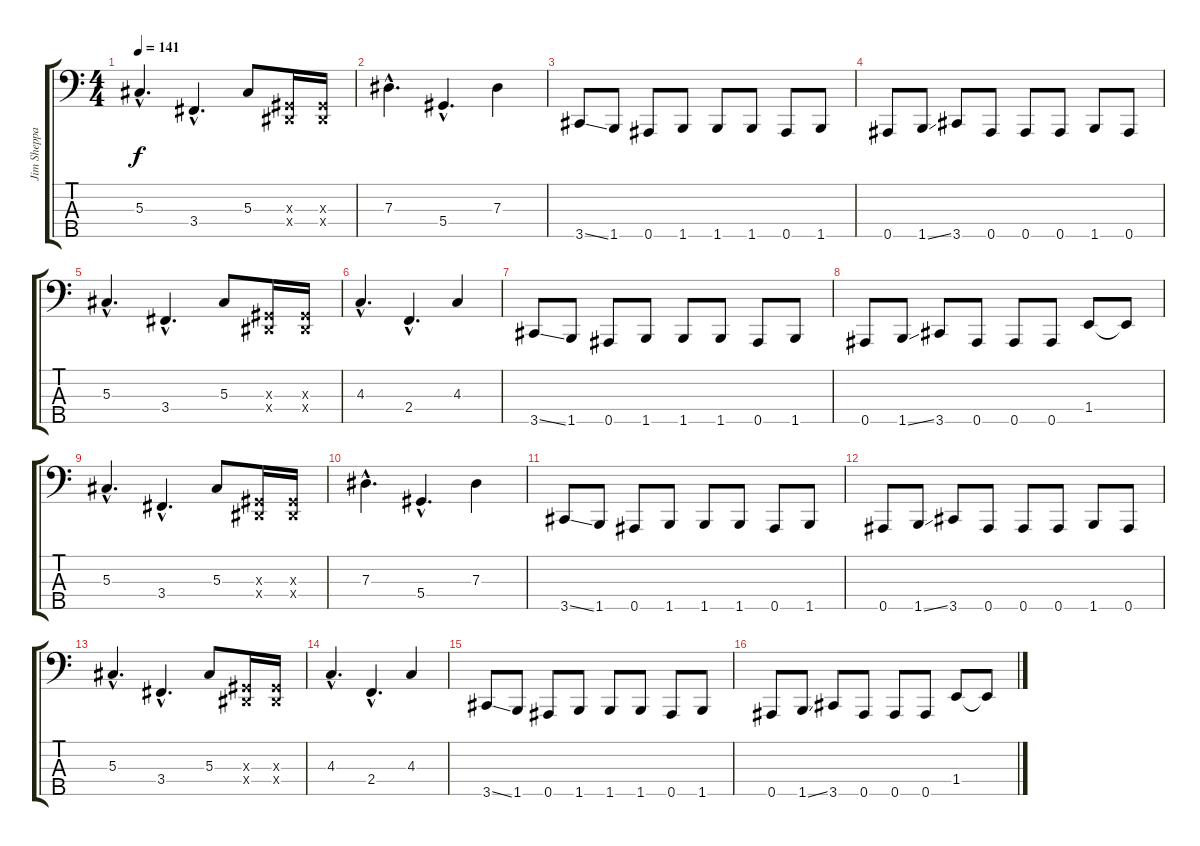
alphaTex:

\track ("Jim Sheppard" "Jim Sheppa") {instrument electricbassfinger}
\staff {score tabs}
\tuning (Gb2 Db2 Ab1 Eb1 Bb0) {hide}
\ts (4 4)
\tempo 141
\clef f4
\ks c
5.3{hac}.4{d dy f} 3.4{hac}.4{d} 5.3.8 (0.3{x} 0.4{x}).16 (0.3{x} 0.4{x}).16 |
7.3{hac}.4{d} 5.4{hac}.4{d} 7.3.4 |
3.5{ss}.8 1.5.8 0.5.8 1.5.8 1.5.8 1.5.8 0.5.8 1.5.8 |
0.5.8 1.5{ss}.8 3.5.8 0.5.8 0.5.8 0.5.8 1.5.8 0.5.8 |
5.3{hac}.4{d} 3.4{hac}.4{d} 5.3.8 (0.3{x} 0.4{x}).16 (0.3{x} 0.4{x}).16 |
4.3{hac}.4{d} 2.4{hac}.4{d} 4.3.4 |
3.5{ss}.8 1.5.8 0.5.8 1.5.8 1.5.8 1.5.8 0.5.8 1.5.8 |
0.5.8 1.5{ss}.8 3.5.8 0.5.8 0.5.8 0.5.8 1.4.8 1.4{t}.8 |
5.3{hac}.4{d} 3.4{hac}.4{d} 5.3.8 (0.3{x} 0.4{x}).16 (0.3{x} 0.4{x}).16 |
7.3{hac}.4{d} 5.4{hac}.4{d} 7.3.4 |
3.5{ss}.8 1.5.8 0.5.8 1.5.8 1.5.8 1.5.8 0.5.8 1.5.8 |
0.5.8 1.5{ss}.8 3.5.8 0.5.8 0.5.8 0.5.8 1.5.8 0.5.8 |
5.3{hac}.4{d} 3.4{hac}.4{d} 5.3.8 (0.3{x} 0.4{x}).16 (0.3{x} 0.4{x}).16 |
4.3{hac}.4{d} 2.4{hac}.4{d} 4.3.4 |
3.5{ss}.8 1.5.8 0.5.8 1.5.8 1.5.8 1.5.8 0.5.8 1.5.8 |
0.5.8 1.5{ss}.8 3.5.8 0.5.8 0.5.8 0.5.8 1.4.8 1.4{t}.8
